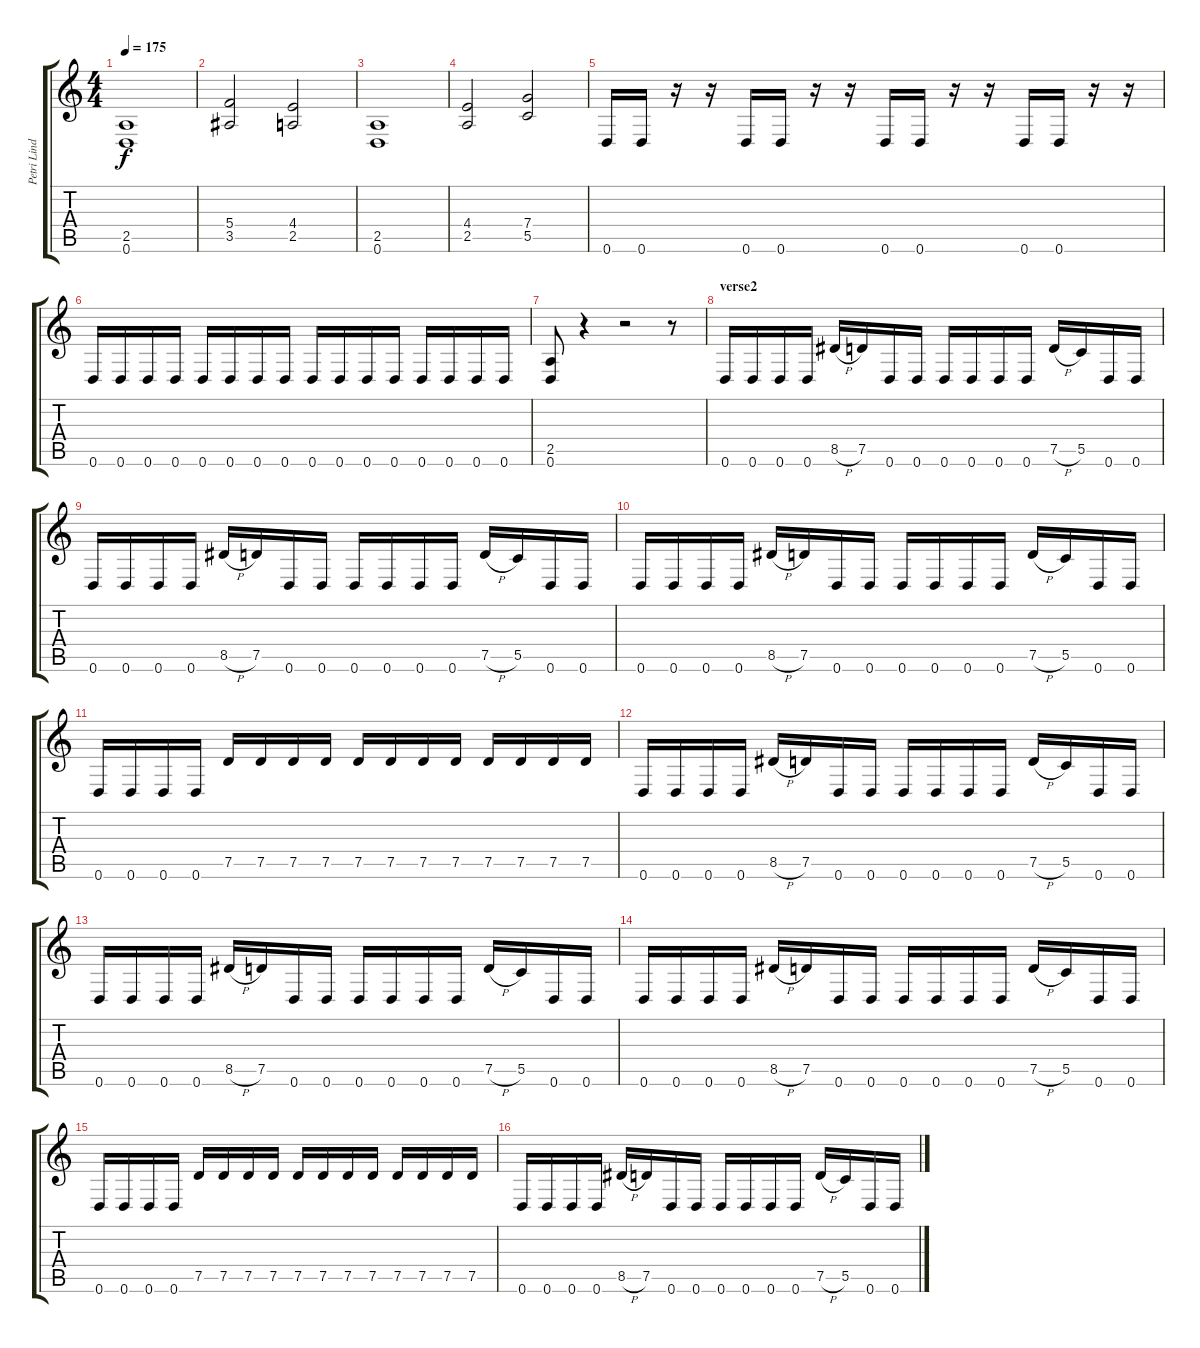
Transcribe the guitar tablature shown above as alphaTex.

\track ("Petri Lindroos" "Petri Lind") {instrument distortionguitar}
\staff {score tabs}
\tuning (D4 A3 F3 C3 G2 D2) {hide}
\ts (4 4)
\tempo 175
\clef g2
\ks c
(2.5 0.6).1{dy f} |
(5.4 3.5).2 (4.4 2.5).2 |
(2.5 0.6).1 |
(4.4 2.5).2 (7.4 5.5).2 |
0.6.16 0.6.16 r.16 r.16 0.6.16 0.6.16 r.16 r.16 0.6.16 0.6.16 r.16 r.16 0.6.16 0.6.16 r.16 r.16 |
0.6.16 0.6.16 0.6.16 0.6.16 0.6.16 0.6.16 0.6.16 0.6.16 0.6.16 0.6.16 0.6.16 0.6.16 0.6.16 0.6.16 0.6.16 0.6.16 |
(2.5 0.6).8 r.4 r.2 r.8 |
\section ("" "verse2")
0.6.16 0.6.16 0.6.16 0.6.16 8.5{h}.16 7.5.16 0.6.16 0.6.16 0.6.16 0.6.16 0.6.16 0.6.16 7.5{h}.16 5.5.16 0.6.16 0.6.16 |
0.6.16 0.6.16 0.6.16 0.6.16 8.5{h}.16 7.5.16 0.6.16 0.6.16 0.6.16 0.6.16 0.6.16 0.6.16 7.5{h}.16 5.5.16 0.6.16 0.6.16 |
0.6.16 0.6.16 0.6.16 0.6.16 8.5{h}.16 7.5.16 0.6.16 0.6.16 0.6.16 0.6.16 0.6.16 0.6.16 7.5{h}.16 5.5.16 0.6.16 0.6.16 |
0.6.16 0.6.16 0.6.16 0.6.16 7.5.16 7.5.16 7.5.16 7.5.16 7.5.16 7.5.16 7.5.16 7.5.16 7.5.16 7.5.16 7.5.16 7.5.16 |
0.6.16 0.6.16 0.6.16 0.6.16 8.5{h}.16 7.5.16 0.6.16 0.6.16 0.6.16 0.6.16 0.6.16 0.6.16 7.5{h}.16 5.5.16 0.6.16 0.6.16 |
0.6.16 0.6.16 0.6.16 0.6.16 8.5{h}.16 7.5.16 0.6.16 0.6.16 0.6.16 0.6.16 0.6.16 0.6.16 7.5{h}.16 5.5.16 0.6.16 0.6.16 |
0.6.16 0.6.16 0.6.16 0.6.16 8.5{h}.16 7.5.16 0.6.16 0.6.16 0.6.16 0.6.16 0.6.16 0.6.16 7.5{h}.16 5.5.16 0.6.16 0.6.16 |
0.6.16 0.6.16 0.6.16 0.6.16 7.5.16 7.5.16 7.5.16 7.5.16 7.5.16 7.5.16 7.5.16 7.5.16 7.5.16 7.5.16 7.5.16 7.5.16 |
0.6.16 0.6.16 0.6.16 0.6.16 8.5{h}.16 7.5.16 0.6.16 0.6.16 0.6.16 0.6.16 0.6.16 0.6.16 7.5{h}.16 5.5.16 0.6.16 0.6.16
